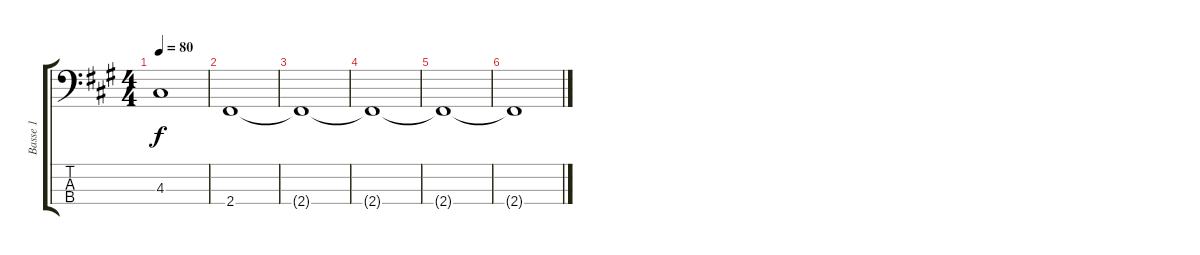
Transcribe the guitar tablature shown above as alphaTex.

\track ("Basse 1" "Basse 1") {instrument electricbassfinger}
\staff {score tabs}
\tuning (G2 D2 A1 E1) {hide}
\ts (4 4)
\tempo 80
\clef f4
\ks a
4.3.1{dy f} |
2.4.1 |
2.4{t}.1{volume 4} |
2.4{t}.1 |
2.4{t}.1 |
2.4{t}.1
